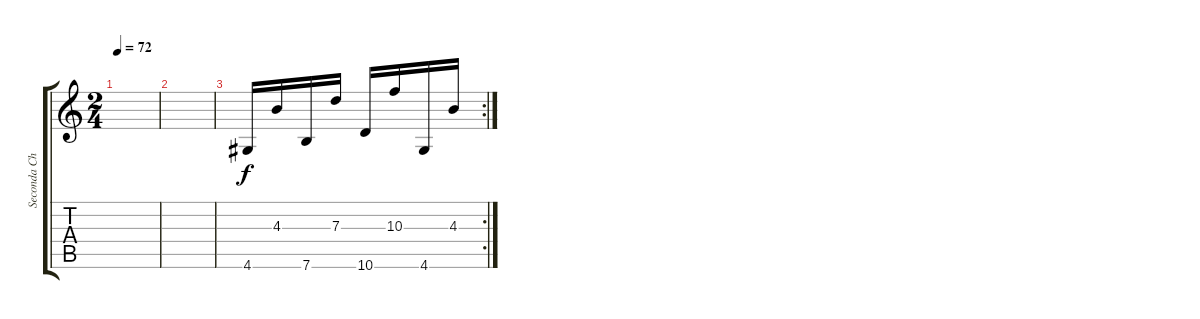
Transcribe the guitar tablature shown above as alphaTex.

\track ("Seconda Chitarra" "Seconda Ch") {instrument acousticguitarnylon}
\staff {score tabs}
\tuning (E4 B3 G3 D3 A2 E2) {hide}
\ts (2 4)
\tempo 72
\clef g2
\ks c
|
|
\rc 2
4.6.16 4.3.16 7.6.16 7.3.16 10.6.16 10.3.16 4.6.16 4.3.16
